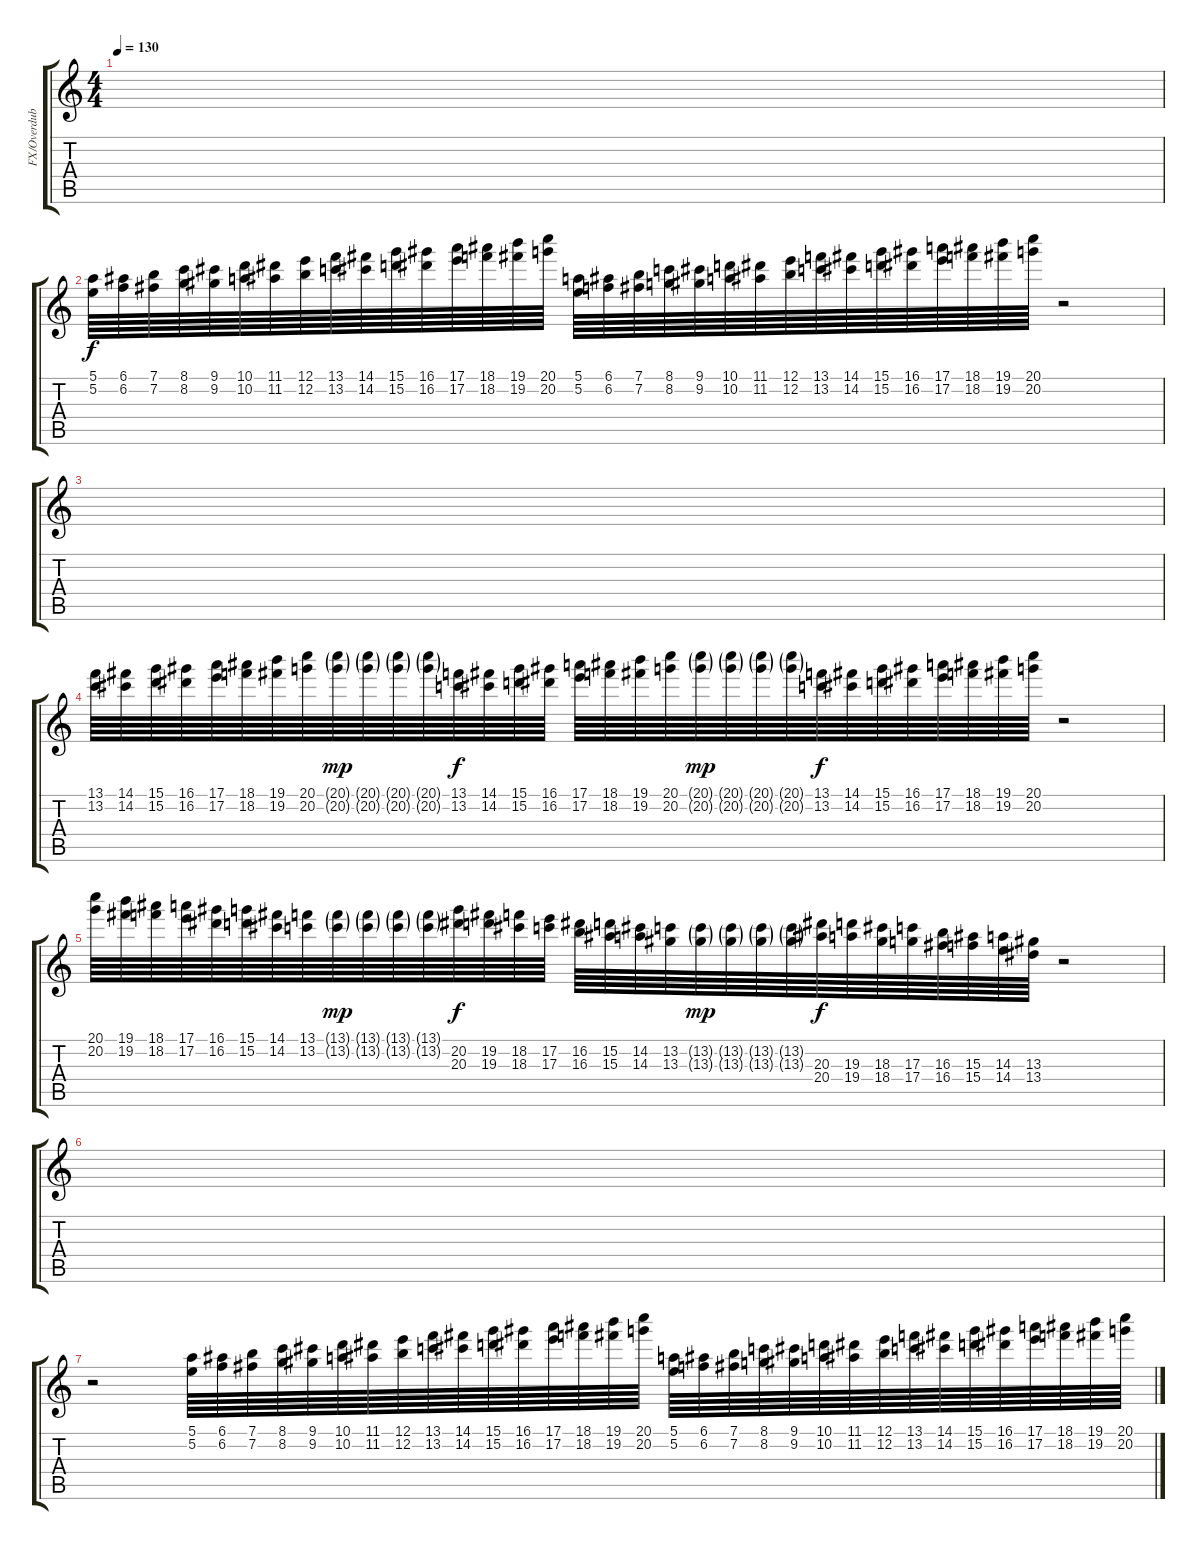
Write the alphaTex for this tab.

\track ("FX/Overdubs" "FX/Overdub") {instrument distortionguitar}
\staff {score tabs}
\tuning (E4 B3 G3 D3 A2 E2) {hide}
\ts (4 4)
\tempo 130
\clef g2
\ks c
|
(5.1 5.2).64 (6.1 6.2).64 (7.1 7.2).64 (8.1 8.2).64 (9.1 9.2).64 (10.1 10.2).64 (11.1 11.2).64 (12.1 12.2).64 (13.1 13.2).64 (14.1 14.2).64 (15.1 15.2).64 (16.1 16.2).64 (17.1 17.2).64 (18.1 18.2).64 (19.1 19.2).64 (20.1 20.2).64 (5.1 5.2).64 (6.1 6.2).64 (7.1 7.2).64 (8.1 8.2).64 (9.1 9.2).64 (10.1 10.2).64 (11.1 11.2).64 (12.1 12.2).64 (13.1 13.2).64 (14.1 14.2).64 (15.1 15.2).64 (16.1 16.2).64 (17.1 17.2).64 (18.1 18.2).64 (19.1 19.2).64 (20.1 20.2).64 r.2 |
|
(13.1 13.2).64 (14.1 14.2).64 (15.1 15.2).64 (16.1 16.2).64 (17.1 17.2).64 (18.1 18.2).64 (19.1 19.2).64 (20.1 20.2).64 (20.1{g} 20.2{g}).64{dy mp} (20.1{g} 20.2{g}).64 (20.1{g} 20.2{g}).64 (20.1{g} 20.2{g}).64 (13.1 13.2).64{dy f} (14.1 14.2).64 (15.1 15.2).64 (16.1 16.2).64 (17.1 17.2).64 (18.1 18.2).64 (19.1 19.2).64 (20.1 20.2).64 (20.1{g} 20.2{g}).64{dy mp} (20.1{g} 20.2{g}).64 (20.1{g} 20.2{g}).64 (20.1{g} 20.2{g}).64 (13.1 13.2).64{dy f} (14.1 14.2).64 (15.1 15.2).64 (16.1 16.2).64 (17.1 17.2).64 (18.1 18.2).64 (19.1 19.2).64 (20.1 20.2).64 r.2 |
(20.1 20.2).64 (19.1 19.2).64 (18.1 18.2).64 (17.1 17.2).64 (16.1 16.2).64 (15.1 15.2).64 (14.1 14.2).64 (13.1 13.2).64 (13.1{g} 13.2{g}).64{dy mp} (13.1{g} 13.2{g}).64 (13.1{g} 13.2{g}).64 (13.1{g} 13.2{g}).64 (20.2 20.3).64{dy f} (19.2 19.3).64 (18.2 18.3).64 (17.2 17.3).64 (16.2 16.3).64 (15.2 15.3).64 (14.2 14.3).64 (13.2 13.3).64 (13.2{g} 13.3{g}).64{dy mp} (13.2{g} 13.3{g}).64 (13.2{g} 13.3{g}).64 (13.2{g} 13.3{g}).64 (20.3 20.4).64{dy f} (19.3 19.4).64 (18.3 18.4).64 (17.3 17.4).64 (16.3 16.4).64 (15.3 15.4).64 (14.3 14.4).64 (13.3 13.4).64 r.2 |
|
r.2 (5.1 5.2).64 (6.1 6.2).64 (7.1 7.2).64 (8.1 8.2).64 (9.1 9.2).64 (10.1 10.2).64 (11.1 11.2).64 (12.1 12.2).64 (13.1 13.2).64 (14.1 14.2).64 (15.1 15.2).64 (16.1 16.2).64 (17.1 17.2).64 (18.1 18.2).64 (19.1 19.2).64 (20.1 20.2).64 (5.1 5.2).64 (6.1 6.2).64 (7.1 7.2).64 (8.1 8.2).64 (9.1 9.2).64 (10.1 10.2).64 (11.1 11.2).64 (12.1 12.2).64 (13.1 13.2).64 (14.1 14.2).64 (15.1 15.2).64 (16.1 16.2).64 (17.1 17.2).64 (18.1 18.2).64 (19.1 19.2).64 (20.1 20.2).64
